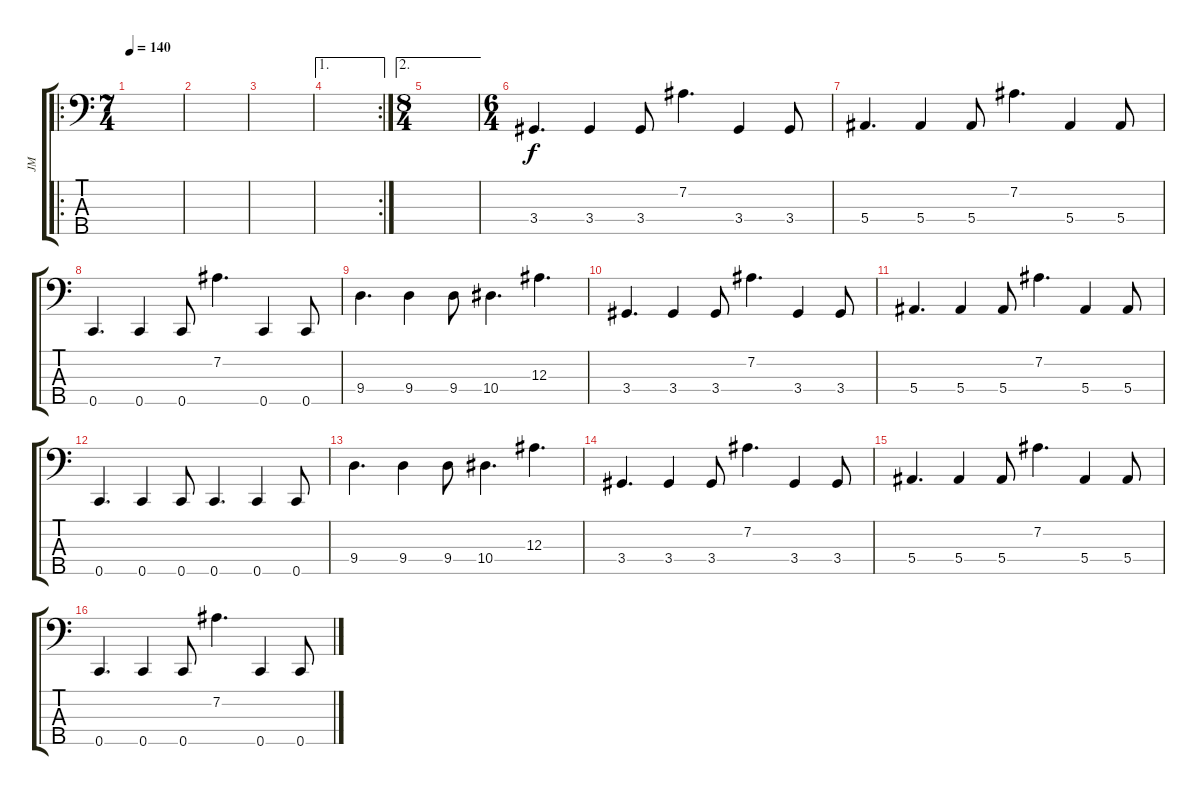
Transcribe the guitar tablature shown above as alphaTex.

\track ("JM" "JM") {instrument electricbassfinger}
\staff {score tabs}
\tuning (Ab2 Eb2 Bb1 F1 C1) {hide}
\ro
\ts (7 4)
\tempo 140
\clef f4
\ks c
|
|
|
\ae 1
\rc 2
|
\ae 2
\ts (8 4)
|
\ts (6 4)
3.4.4{d} 3.4.4 3.4.8 7.2.4{d} 3.4.4 3.4.8 |
5.4.4{d} 5.4.4 5.4.8 7.2.4{d} 5.4.4 5.4.8 |
0.5.4{d} 0.5.4 0.5.8 7.2.4{d} 0.5.4 0.5.8 |
9.4.4{d} 9.4.4 9.4.8 10.4.4{d} 12.3.4{d} |
3.4.4{d} 3.4.4 3.4.8 7.2.4{d} 3.4.4 3.4.8 |
5.4.4{d} 5.4.4 5.4.8 7.2.4{d} 5.4.4 5.4.8 |
0.5.4{d} 0.5.4 0.5.8 0.5.4{d} 0.5.4 0.5.8 |
9.4.4{d} 9.4.4 9.4.8 10.4.4{d} 12.3.4{d} |
3.4.4{d} 3.4.4 3.4.8 7.2.4{d} 3.4.4 3.4.8 |
5.4.4{d} 5.4.4 5.4.8 7.2.4{d} 5.4.4 5.4.8 |
0.5.4{d} 0.5.4 0.5.8 7.2.4{d} 0.5.4 0.5.8
